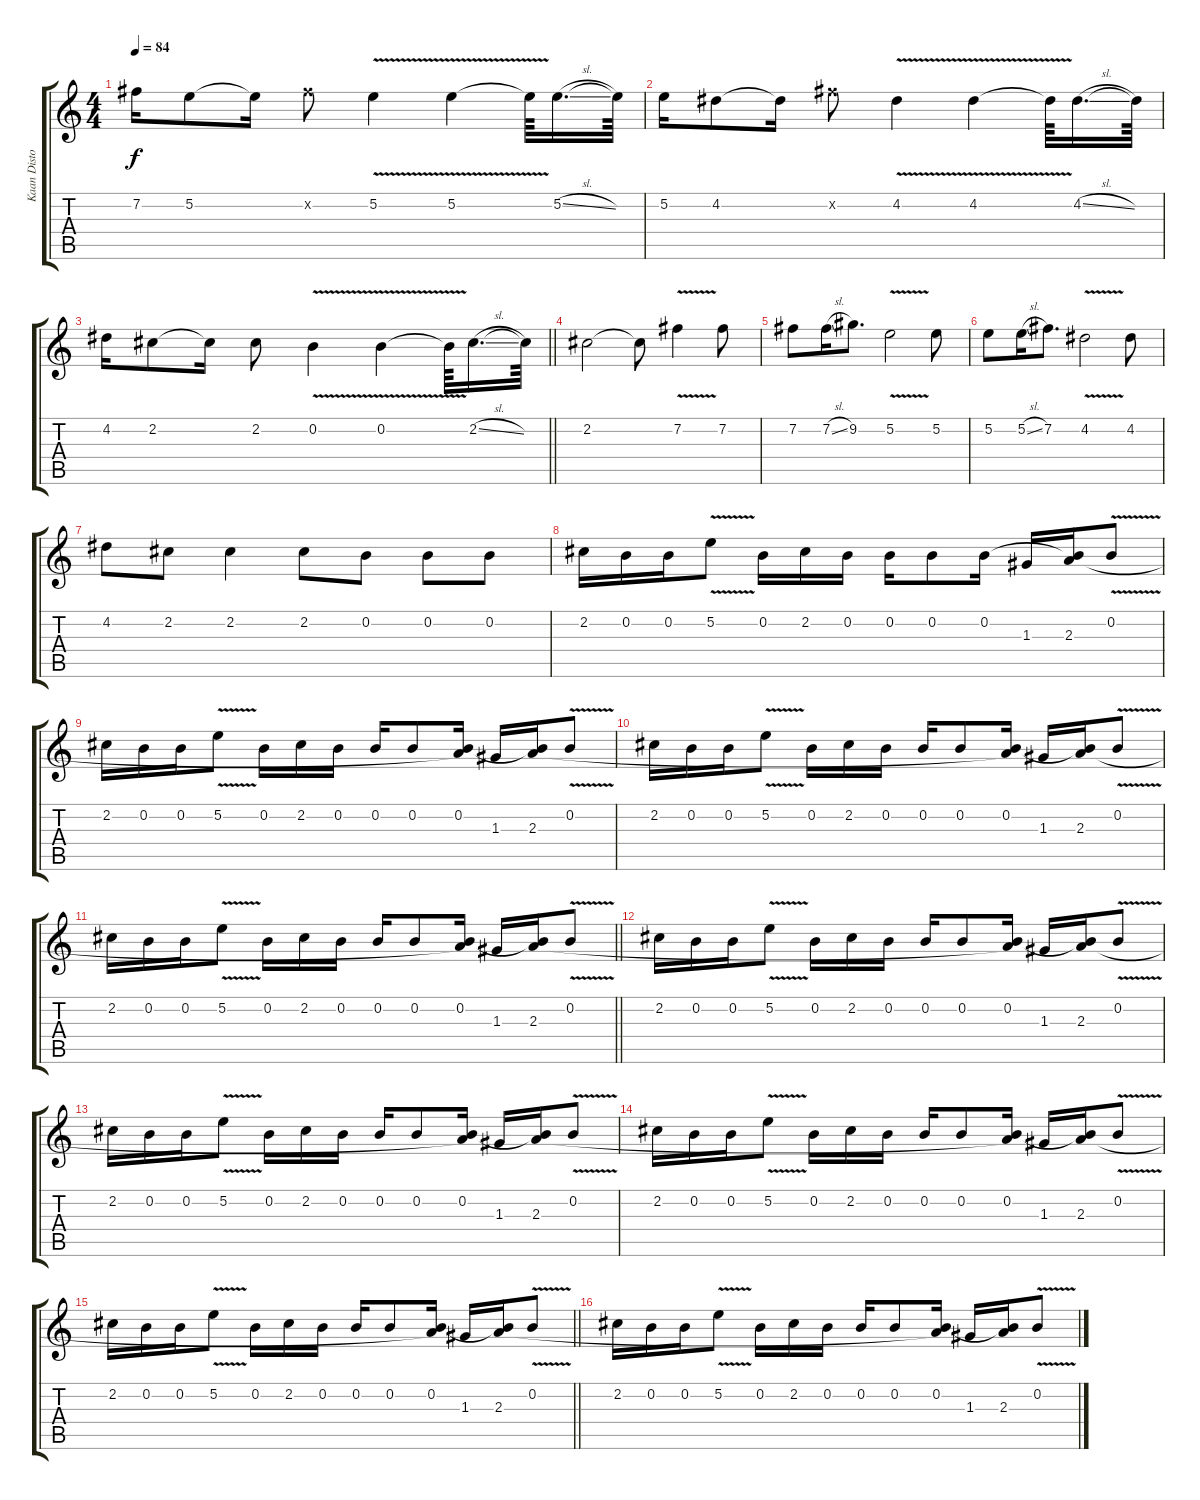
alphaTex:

\track ("Kaan Distortion" "Kaan Disto") {instrument distortionguitar}
\staff {score tabs}
\tuning (E4 B3 G3 D3 A2 E2) {hide}
\ts (4 4)
\tempo 84
\clef g2
\ks c
7.2.16{dy f} 5.2.8 5.2{t}.16 7.2{x}.8 5.2{v}.4 5.2{v}.4 5.2{v t}.64 5.2{sl}.16{d} 5.2{t}.64 |
5.2.16 4.2.8 4.2{t}.16 7.2{x}.8 4.2{v}.4 4.2{v}.4 4.2{v t}.64 4.2{sl}.16{d} 4.2{t}.64 |
\barLineRight lightlight
4.2.16 2.2.8 2.2{t}.16 2.2.8 0.2{v}.4 0.2{v}.4 0.2{v t}.64 2.2{sl}.16{d} 2.2{t}.64 |
2.2.2 2.2{t}.8 7.2{v}.4 7.2.8 |
7.2.8 7.2{sl}.16 9.2.8{d} 5.2{v}.2 5.2.8 |
5.2.8 5.2{sl}.16 7.2.8{d} 4.2{v}.2 4.2.8 |
4.2.8 2.2.8 2.2.4 2.2.8 0.2.8 0.2.8 0.2.8 |
2.2.16 0.2.16 0.2.16 5.2{v}.8 0.2.16 2.2.16 0.2.16 0.2.16 0.2.8 0.2.16 1.3.16 (0.2{t} 2.3).16 0.2{v}.8 |
2.2.16 0.2.16 0.2.16 5.2{v}.8 0.2.16 2.2.16 0.2.16 0.2.16 0.2.8 (0.2 2.3{t}).16 1.3.16 (0.2{t} 2.3).16 0.2{v}.8 |
2.2.16 0.2.16 0.2.16 5.2{v}.8 0.2.16 2.2.16 0.2.16 0.2.16 0.2.8 (0.2 2.3{t}).16 1.3.16 (0.2{t} 2.3).16 0.2{v}.8 |
\barLineRight lightlight
2.2.16 0.2.16 0.2.16 5.2{v}.8 0.2.16 2.2.16 0.2.16 0.2.16 0.2.8 (0.2 2.3{t}).16 1.3.16 (0.2{t} 2.3).16 0.2{v}.8 |
2.2.16 0.2.16 0.2.16 5.2{v}.8 0.2.16 2.2.16 0.2.16 0.2.16 0.2.8 (0.2 2.3{t}).16 1.3.16 (0.2{t} 2.3).16 0.2{v}.8 |
2.2.16 0.2.16 0.2.16 5.2{v}.8 0.2.16 2.2.16 0.2.16 0.2.16 0.2.8 (0.2 2.3{t}).16 1.3.16 (0.2{t} 2.3).16 0.2{v}.8 |
2.2.16 0.2.16 0.2.16 5.2{v}.8 0.2.16 2.2.16 0.2.16 0.2.16 0.2.8 (0.2 2.3{t}).16 1.3.16 (0.2{t} 2.3).16 0.2{v}.8 |
\barLineRight lightlight
2.2.16 0.2.16 0.2.16 5.2{v}.8 0.2.16 2.2.16 0.2.16 0.2.16 0.2.8 (0.2 2.3{t}).16 1.3.16 (0.2{t} 2.3).16 0.2{v}.8 |
2.2.16 0.2.16 0.2.16 5.2{v}.8 0.2.16 2.2.16 0.2.16 0.2.16 0.2.8 (0.2 2.3{t}).16 1.3.16 (0.2{t} 2.3).16 0.2{v}.8
